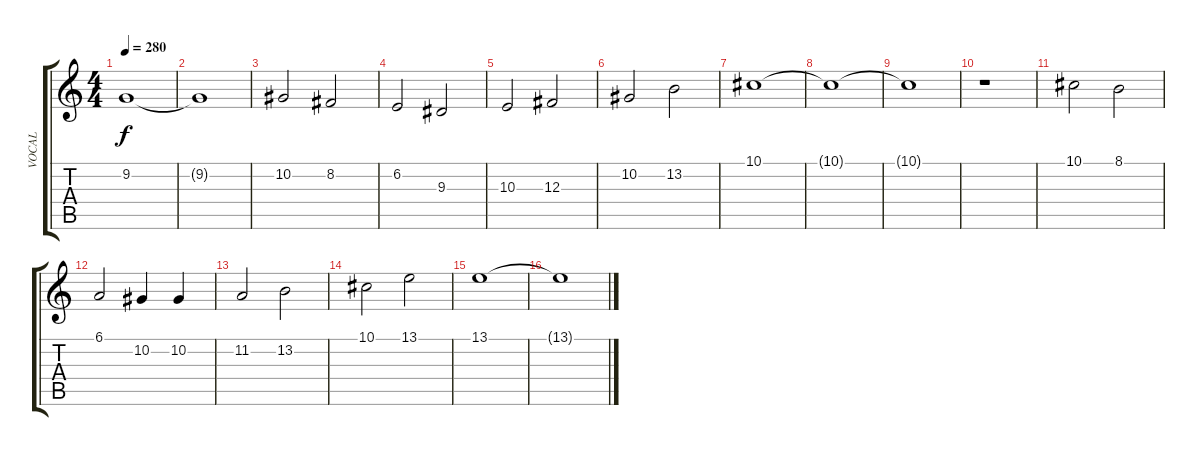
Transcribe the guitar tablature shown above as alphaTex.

\track ("VOCAL" "VOCAL") {instrument lead6voice bank 1}
\staff {score tabs}
\tuning (Eb4 Bb3 Gb3 Db3 Ab2 Eb2) {hide}
\ts (4 4)
\tempo 280
\clef g2
\ks aminor
9.2.1{dy f} |
9.2{t}.1 |
10.2.2 8.2.2 |
6.2.2 9.3.2 |
10.3.2 12.3.2 |
10.2.2 13.2.2 |
10.1.1 |
10.1{t}.1 |
10.1{t}.1 |
r.1 |
10.1.2 8.1.2 |
6.1.2 10.2.4 10.2.4 |
11.2.2 13.2.2 |
10.1.2 13.1.2 |
13.1.1 |
13.1{t}.1
